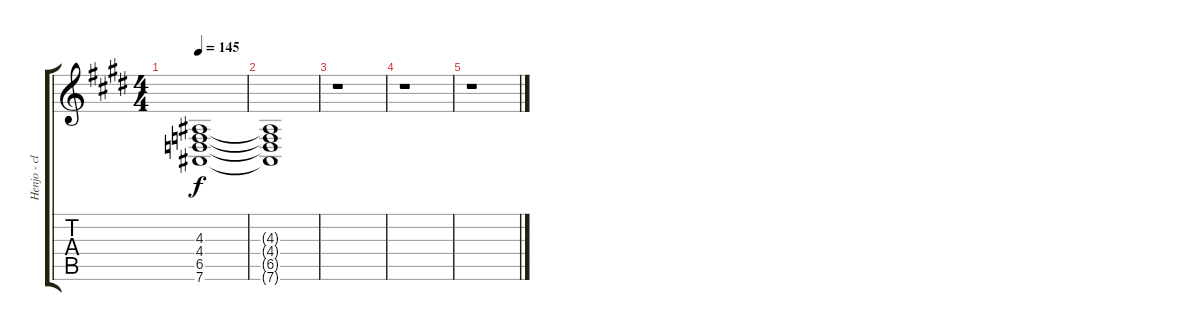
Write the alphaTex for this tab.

\track ("Henjo - clavier" "Henjo - cl") {instrument stringensemble1}
\staff {score tabs}
\tuning (Eb4 Bb3 Gb3 Db3 Ab2 Eb2) {hide}
\ts (4 4)
\tempo 145
\clef g2
\ks e
(4.3 4.4 6.5 7.6).1{dy f} |
(4.3{t} 4.4{t} 6.5{t} 7.6{t}).1 |
r.1 |
r.1 |
r.1
